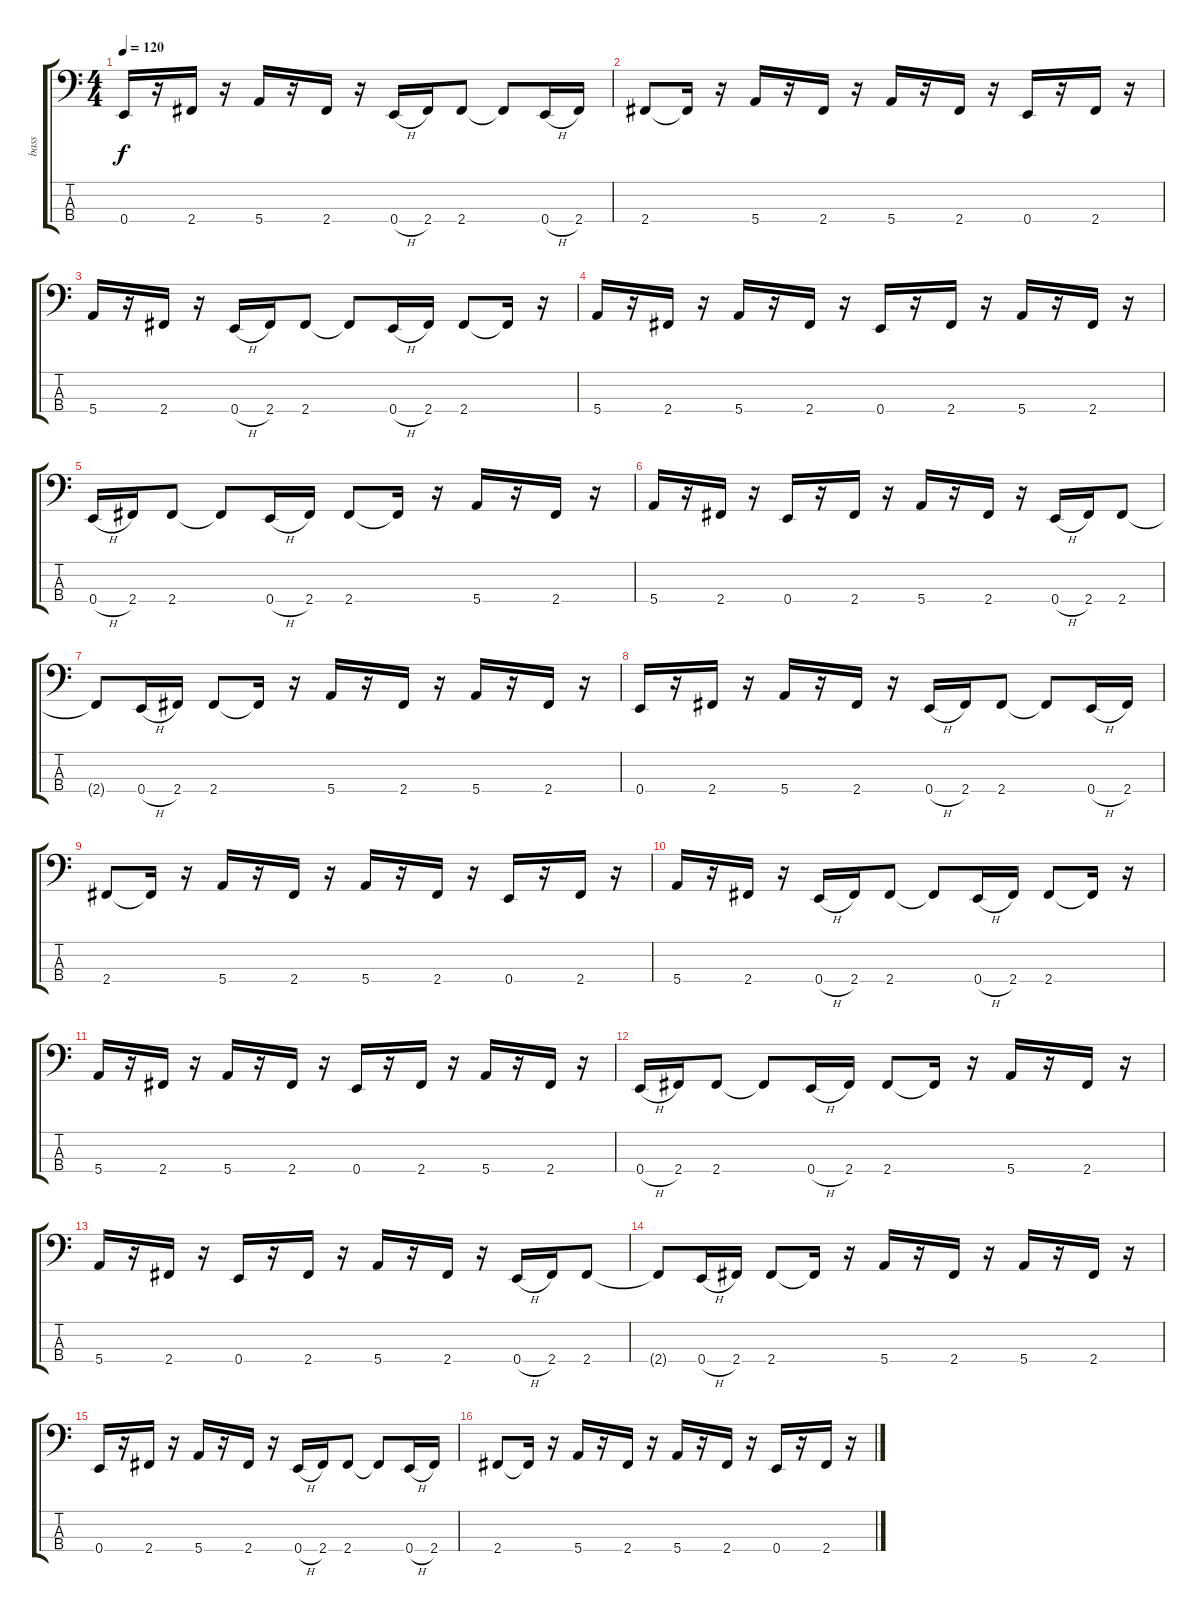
\track ("bass" "bass") {instrument electricbassfinger}
\staff {score tabs}
\tuning (G2 D2 A1 E1) {hide}
\ts (4 4)
\tempo 120
\clef f4
\ks c
0.4.16{dy f} r.16 2.4.16 r.16 5.4.16 r.16 2.4.16 r.16 0.4{h}.16 2.4.16 2.4.8 2.4{t}.8 0.4{h}.16 2.4.16 |
2.4.8 2.4{t}.16 r.16 5.4.16 r.16 2.4.16 r.16 5.4.16 r.16 2.4.16 r.16 0.4.16 r.16 2.4.16 r.16 |
5.4.16 r.16 2.4.16 r.16 0.4{h}.16 2.4.16 2.4.8 2.4{t}.8 0.4{h}.16 2.4.16 2.4.8 2.4{t}.16 r.16 |
5.4.16 r.16 2.4.16 r.16 5.4.16 r.16 2.4.16 r.16 0.4.16 r.16 2.4.16 r.16 5.4.16 r.16 2.4.16 r.16 |
0.4{h}.16 2.4.16 2.4.8 2.4{t}.8 0.4{h}.16 2.4.16 2.4.8 2.4{t}.16 r.16 5.4.16 r.16 2.4.16 r.16 |
5.4.16 r.16 2.4.16 r.16 0.4.16 r.16 2.4.16 r.16 5.4.16 r.16 2.4.16 r.16 0.4{h}.16 2.4.16 2.4.8 |
2.4{t}.8 0.4{h}.16 2.4.16 2.4.8 2.4{t}.16 r.16 5.4.16 r.16 2.4.16 r.16 5.4.16 r.16 2.4.16 r.16 |
0.4.16 r.16 2.4.16 r.16 5.4.16 r.16 2.4.16 r.16 0.4{h}.16 2.4.16 2.4.8 2.4{t}.8 0.4{h}.16 2.4.16 |
2.4.8 2.4{t}.16 r.16 5.4.16 r.16 2.4.16 r.16 5.4.16 r.16 2.4.16 r.16 0.4.16 r.16 2.4.16 r.16 |
5.4.16 r.16 2.4.16 r.16 0.4{h}.16 2.4.16 2.4.8 2.4{t}.8 0.4{h}.16 2.4.16 2.4.8 2.4{t}.16 r.16 |
5.4.16 r.16 2.4.16 r.16 5.4.16 r.16 2.4.16 r.16 0.4.16 r.16 2.4.16 r.16 5.4.16 r.16 2.4.16 r.16 |
0.4{h}.16 2.4.16 2.4.8 2.4{t}.8 0.4{h}.16 2.4.16 2.4.8 2.4{t}.16 r.16 5.4.16 r.16 2.4.16 r.16 |
5.4.16 r.16 2.4.16 r.16 0.4.16 r.16 2.4.16 r.16 5.4.16 r.16 2.4.16 r.16 0.4{h}.16 2.4.16 2.4.8 |
2.4{t}.8 0.4{h}.16 2.4.16 2.4.8 2.4{t}.16 r.16 5.4.16 r.16 2.4.16 r.16 5.4.16 r.16 2.4.16 r.16 |
0.4.16 r.16 2.4.16 r.16 5.4.16 r.16 2.4.16 r.16 0.4{h}.16 2.4.16 2.4.8 2.4{t}.8 0.4{h}.16 2.4.16 |
2.4.8 2.4{t}.16 r.16 5.4.16 r.16 2.4.16 r.16 5.4.16 r.16 2.4.16 r.16 0.4.16 r.16 2.4.16 r.16
